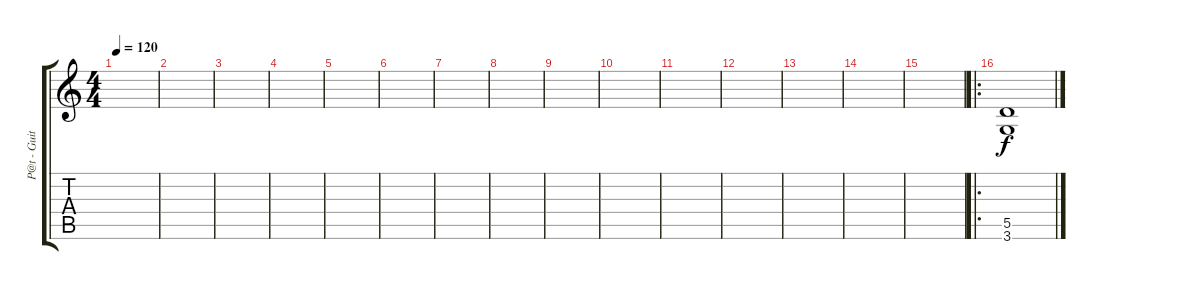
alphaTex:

\track ("P@t - Guitar" "P@t - Guit") {instrument distortionguitar}
\staff {score tabs}
\tuning (E4 B3 G3 D3 A2 E2) {hide}
\ts (4 4)
\tempo 120
\clef g2
\ks c
|
|
|
|
|
|
|
|
|
|
|
|
|
|
|
\ro
(5.5 3.6).1
